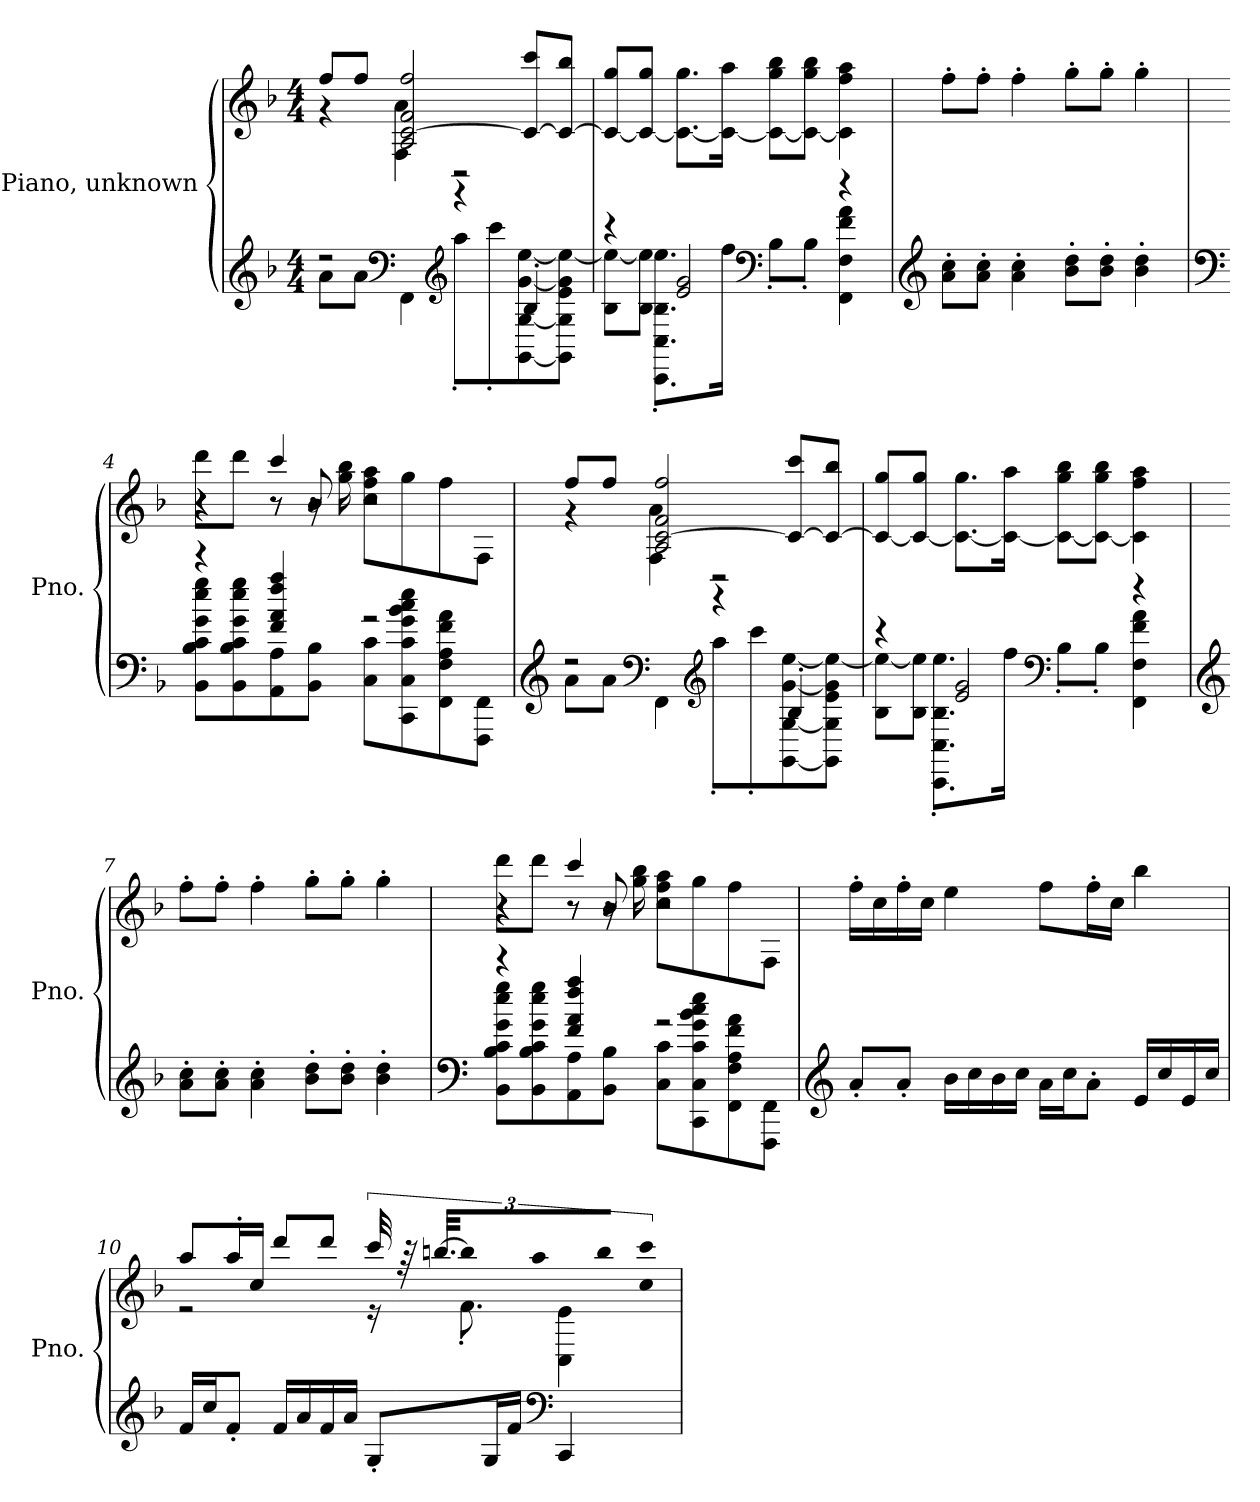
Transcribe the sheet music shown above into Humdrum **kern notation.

**kern	**kern
*part1	*part1
*staff2	*staff1
*I"Piano, unknown	*
*I'Pno.	*
*clefG2	*clefG2
*k[b-]	*k[b-]
*M4/4	*M4/4
*MM120	*MM120
=1	=1
*^	*^
2r	8a\L	8ff/L	4r
.	8a\J	8ff/J	.
*clefF4	*	*	*
.	4FF\	2A/ [2c/ 2f/ 2ff/	4F\ 4a\
*clefG2	*	*	*
4r	8aa'\L	.	2r
.	8ccc'\	.	.
4B-'/	[8GG\ [8G\ [8g\ [8ee\	8c/_ 8ccc/L	.
.	8GG\] 8G\] 8e\ 8g\] 8ee\_J	8c/_ 8bb-/J	.
*	*	*v	*v
=2	=2	=2
4r	8B-\ 8ee\_L	8c/_ 8gg/L
.	8B-\ 8ee\]J	8c/_ 8gg/J
2e/ 2g/	8.CC\' 8.C\' 8.B-\' 8.ee\'L	8.c\_ 8.gg\L
.	16ff\Jk	16c\_ 16aa\Jk
*clefF4	*	*
.	8B-'\L	8c\_ 8gg\ 8bb-\L
.	8B-'\J	8c\_ 8gg\ 8bb-\J
4r	4FF\ 4F\ 4f\ 4a\	4c\] 4ff\ 4aa\
*v	*v	*
=3	=3
*clefG2	*
8a\' 8cc\'L	8ff'\L
8a\' 8cc\'J	8ff'\J
4a\' 4cc\'	4ff'\
8b-\' 8dd\'L	8gg'\L
8b-\' 8dd\'J	8gg'\J
4b-\' 4dd\'	4gg'\
!!LO:LB:g=z
=4	=4
*clefF4	*
*^	*^
*	*	*	*^
4r	8BB-\ 8B-\ 8c\ 8g\ 8ee\ 8gg\L	4r	8ddd\L	4r
.	8BB-\ 8B-\ 8c\ 8g\ 8ee\ 8gg\	.	8ddd\J	.
4f/ 4a/ 4ff/ 4aa/	8AA\ 8A\	4ccc/	8r	8r
.	8BB-\ 8B-\J	.	16r	8b-/
.	.	.	16gg\ 16bb-\	.
2r	8C\ 8c\L	2r	8cc\ 8ff\ 8aa\L	2r
.	8CC\ 8C\ 8c\ 8g\ 8b-\ 8cc\ 8ee\	.	8gg\	.
.	8FF\ 8F\ 8A\ 8f\ 8a\	.	8ff\	.
.	8FFF\ 8FF\J	.	8F\J	.
*	*	*v	*v	*v
=5	=5	=5
*clefG2	*	*
*	*	*^
2r	8a\L	8ff/L	4r
.	8a\J	8ff/J	.
*clefF4	*	*	*
.	4FF\	2A/ [2c/ 2f/ 2ff/	4F\ 4a\
*clefG2	*	*	*
4r	8aa'\L	.	2r
.	8ccc'\	.	.
4B-'/	[8GG\ [8G\ [8g\ [8ee\	8c/_ 8ccc/L	.
.	8GG\] 8G\] 8e\ 8g\] 8ee\_J	8c/_ 8bb-/J	.
*	*	*v	*v
=6	=6	=6
4r	8B-\ 8ee\_L	8c/_ 8gg/L
.	8B-\ 8ee\]J	8c/_ 8gg/J
2e/ 2g/	8.CC\' 8.C\' 8.B-\' 8.ee\'L	8.c\_ 8.gg\L
.	16ff\Jk	16c\_ 16aa\Jk
*clefF4	*	*
.	8B-'\L	8c\_ 8gg\ 8bb-\L
.	8B-'\J	8c\_ 8gg\ 8bb-\J
4r	4FF\ 4F\ 4f\ 4a\	4c\] 4ff\ 4aa\
*v	*v	*
!!LO:LB:g=z
=7	=7
*clefG2	*
8a\' 8cc\'L	8ff'\L
8a\' 8cc\'J	8ff'\J
4a\' 4cc\'	4ff'\
8b-\' 8dd\'L	8gg'\L
8b-\' 8dd\'J	8gg'\J
4b-\' 4dd\'	4gg'\
=8	=8
*clefF4	*
*^	*^
*	*	*	*^
4r	8BB-\ 8B-\ 8c\ 8g\ 8ee\ 8gg\L	4r	8ddd\L	4r
.	8BB-\ 8B-\ 8c\ 8g\ 8ee\ 8gg\	.	8ddd\J	.
4f/ 4a/ 4ff/ 4aa/	8AA\ 8A\	4ccc/	8r	8r
.	8BB-\ 8B-\J	.	16r	8b-/
.	.	.	16gg\ 16bb-\	.
2r	8C\ 8c\L	2r	8cc\ 8ff\ 8aa\L	2r
.	8CC\ 8C\ 8c\ 8g\ 8b-\ 8cc\ 8ee\	.	8gg\	.
.	8FF\ 8F\ 8A\ 8f\ 8a\	.	8ff\	.
.	8FFF\ 8FF\J	.	8F\J	.
*v	*v	*	*	*
*	*v	*v	*v
=9	=9
*clefG2	*
8a'/L	16ff'\LL
.	16cc\
8a'/J	16ff'\
.	16cc\JJ
16b-\LL	4ee\
16cc\	.
16b-\	.
16cc\JJ	.
16a\LL	8ff\L
16cc\J	.
8a'\J	16ff'\L
.	16cc\JJ
16e/LL	4bb-\
16cc/	.
16e/	.
16cc/JJ	.
!!LO:LB:g=z
=10	=10
*	*^
16f/LL	8aa/L	2r
16cc/J	.	.
8f'/J	16aa'/L	.
.	16cc/JJ	.
16f/LL	8ddd/L	.
16a/	.	.
16f/	8ddd/J	.
16a/JJ	.	.
8G'/L	48ccc/	16r
.	96r	.
.	[48.bbn/KLL	.
.	16bb/]	8.f'\
16G/L	16aa/	.
16f/JJ	16bb/JJ	.
*clefF4	*	*
4CC/	[4cc/ [4ccc/	4C\ 4e\
*	*v	*v
=	=
*-	*-
